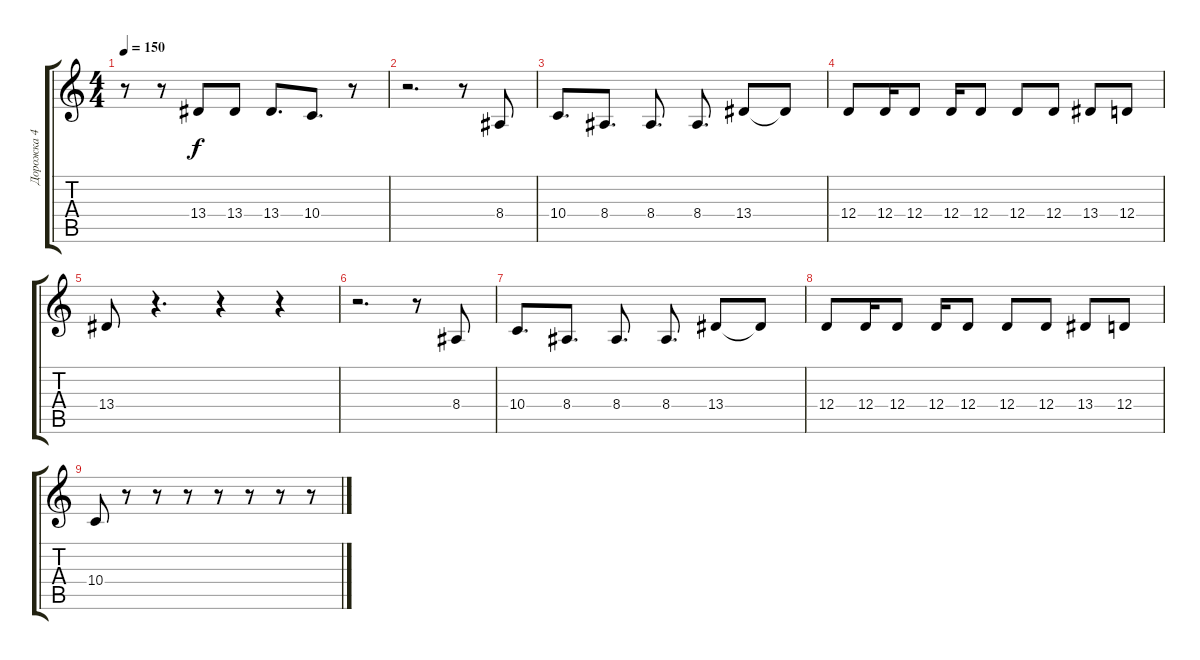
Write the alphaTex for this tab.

\track ("Дорожка 4" "Дорожка 4") {instrument tuba}
\staff {score tabs}
\tuning (E4 B3 G3 D3 A2 E2) {hide}
\ts (4 4)
\tempo 150
\clef g2
\ks c
r.8{dy f} r.8 13.4.8 13.4.8 13.4.8{d} 10.4.8{d} r.8 |
r.2{d} r.8 8.4.8 |
10.4.8{d} 8.4.8{d} 8.4.8{d} 8.4.8{d} 13.4.8 13.4{t}.8 |
12.4.8 12.4.16 12.4.8 12.4.16 12.4.8 12.4.8 12.4.8 13.4.8 12.4.8 |
13.4.8 r.4{d} r.4 r.4 |
r.2{d} r.8 8.4.8 |
10.4.8{d} 8.4.8{d} 8.4.8{d} 8.4.8{d} 13.4.8 13.4{t}.8 |
12.4.8 12.4.16 12.4.8 12.4.16 12.4.8 12.4.8 12.4.8 13.4.8 12.4.8 |
10.4.8 r.8 r.8 r.8 r.8 r.8 r.8 r.8
